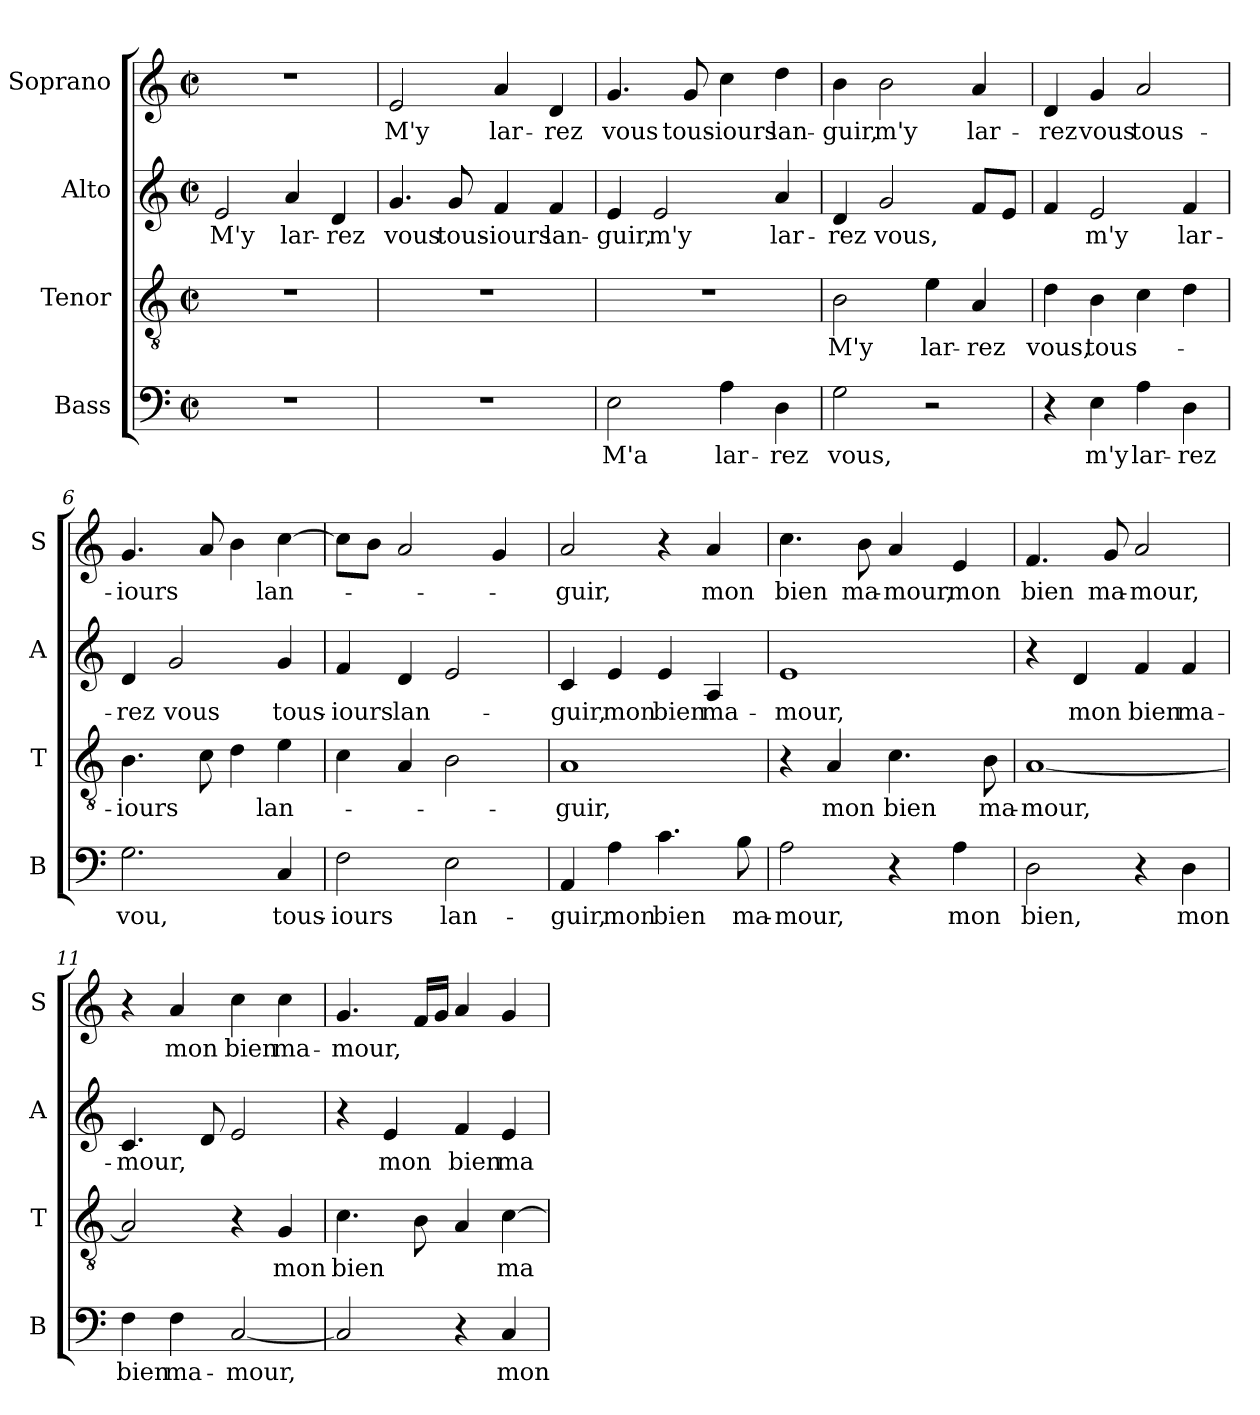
**kern	**text	**kern	**text	**kern	**text	**kern	**text
*part4	*part4	*part3	*part3	*part2	*part2	*part1	*part1
*staff4	*staff4	*staff3	*staff3	*staff2	*staff2	*staff1	*staff1
*I"Bass	*	*I"Tenor	*	*I"Alto	*	*I"Soprano	*
*I'B	*	*I'T	*	*I'A	*	*I'S	*
*clefF4	*	*clefGv2	*	*clefG2	*	*clefG2	*
*k[]	*	*k[]	*	*k[]	*	*k[]	*
*C:	*	*C:	*	*C:	*	*C:	*
*M2/2	*	*M2/2	*	*M2/2	*	*M2/2	*
*met(c|)	*	*met(c|)	*	*met(c|)	*	*met(c|)	*
=1	=1	=1	=1	=1	=1	=1	=1
!	!	!	!	!	!LO:LY:b	!	!
1r	.	1r	.	2e/	M'y	1r	.
!	!	!	!	!	!LO:LY:b	!	!
.	.	.	.	4a/	lar-	.	.
!	!	!	!	!	!LO:LY:b	!	!
.	.	.	.	4d/	-rez	.	.
=2	=2	=2	=2	=2	=2	=2	=2
!	!	!	!	!	!LO:LY:b	!	!LO:LY:b
1r	.	1r	.	4.g/	vous	2e/	M'y
!	!	!	!	!	!LO:LY:b	!	!
.	.	.	.	8g/	tous-	.	.
!	!	!	!	!	!LO:LY:b	!	!LO:LY:b
.	.	.	.	4f/	-iours	4a/	lar-
!	!	!	!	!	!LO:LY:b	!	!LO:LY:b
.	.	.	.	4f/	lan-	4d/	-rez
=3	=3	=3	=3	=3	=3	=3	=3
!	!LO:LY:b	!	!	!	!LO:LY:b	!	!LO:LY:b
2E\	M'a	1r	.	4e/	-guir,	4.g/	vous
!	!	!	!	!	!LO:LY:b	!	!
.	.	.	.	2e/	m'y	.	.
!	!	!	!	!	!	!	!LO:LY:b
.	.	.	.	.	.	8g/	tous-
!	!LO:LY:b	!	!	!	!	!	!LO:LY:b
4A\	lar-	.	.	.	.	4cc\	-iours
!	!LO:LY:b	!	!	!	!LO:LY:b	!	!LO:LY:b
4D\	-rez	.	.	4a/	lar-	4dd\	lan-
=4	=4	=4	=4	=4	=4	=4	=4
!	!LO:LY:b	!	!LO:LY:b	!	!LO:LY:b	!	!LO:LY:b
2G\	vous,	2B\	M'y	4d/	-rez	4b\	-guir,
!	!	!	!	!	!LO:LY:b	!	!LO:LY:b
.	.	.	.	2g/	vous,	2b\	m'y
!	!	!	!LO:LY:b	!	!	!	!
2r	.	4e\	lar-	.	.	.	.
!	!	!	!LO:LY:b	!	!	!	!LO:LY:b
.	.	4A/	-rez	8f/L	.	4a/	lar-
.	.	.	.	8e/J	.	.	.
=5	=5	=5	=5	=5	=5	=5	=5
!	!	!	!LO:LY:b	!	!	!	!LO:LY:b
4r	.	4d\	vous,	4f/	.	4d/	-rez
!	!LO:LY:b	!	!LO:LY:b	!	!LO:LY:b	!	!LO:LY:b
4E\	m'y	4B\	tous-	2e/	m'y	4g/	vous
!	!LO:LY:b	!	!	!	!	!	!LO:LY:b
4A\	lar-	4c\	.	.	.	2a/	tous-
!	!LO:LY:b	!	!	!	!LO:LY:b	!	!
4D\	-rez	4d\	.	4f/	lar-	.	.
!!LO:LB:g=z
=6	=6	=6	=6	=6	=6	=6	=6
!	!LO:LY:b	!	!LO:LY:b	!	!LO:LY:b	!	!LO:LY:b
2.G\	vou,	4.B\	-iours	4d/	-rez	4.g/	-iours
!	!	!	!	!	!LO:LY:b	!	!
.	.	.	.	2g/	vous	.	.
.	.	8c\	.	.	.	8a/	.
.	.	4d\	.	.	.	4b\	.
!	!LO:LY:b	!	!LO:LY:b	!	!LO:LY:b	!	!LO:LY:b
4C/	tous-	4e\	lan-	4g/	tous-	[4cc\	lan-
=7	=7	=7	=7	=7	=7	=7	=7
!	!LO:LY:b	!	!	!	!LO:LY:b	!	!
2F\	-iours	4c\	.	4f/	-iours	8cc\L]	.
.	.	.	.	.	.	8b\J	.
!	!	!	!	!	!LO:LY:b	!	!
.	.	4A/	.	4d/	lan-	2a/	.
!	!LO:LY:b	!	!	!	!	!	!
2E\	lan-	2B\	.	2e/	.	.	.
.	.	.	.	.	.	4g/	.
=8	=8	=8	=8	=8	=8	=8	=8
!	!LO:LY:b	!	!LO:LY:b	!	!LO:LY:b	!	!LO:LY:b
4AA/	-guir,	1A	-guir,	4c/	-guir,	2a/	-guir,
!	!LO:LY:b	!	!	!	!LO:LY:b	!	!
4A\	mon	.	.	4e/	mon	.	.
!	!LO:LY:b	!	!	!	!LO:LY:b	!	!
4.c\	bien	.	.	4e/	bien	4r	.
!	!	!	!	!	!LO:LY:b	!	!LO:LY:b
.	.	.	.	4A/	ma-	4a/	mon
!	!LO:LY:b	!	!	!	!	!	!
8B\	ma-	.	.	.	.	.	.
=9	=9	=9	=9	=9	=9	=9	=9
!	!LO:LY:b	!	!	!	!LO:LY:b	!	!LO:LY:b
2A\	-mour,	4r	.	1e	-mour,	4.cc\	bien
!	!	!	!LO:LY:b	!	!	!	!
.	.	4A/	mon	.	.	.	.
!	!	!	!	!	!	!	!LO:LY:b
.	.	.	.	.	.	8b\	ma-
!	!	!	!LO:LY:b	!	!	!	!LO:LY:b
4r	.	4.c\	bien	.	.	4a/	-mour,
!	!LO:LY:b	!	!	!	!	!	!LO:LY:b
4A\	mon	.	.	.	.	4e/	mon
!	!	!	!LO:LY:b	!	!	!	!
.	.	8B\	ma-	.	.	.	.
=10	=10	=10	=10	=10	=10	=10	=10
!	!LO:LY:b	!	!LO:LY:b	!	!	!	!LO:LY:b
2D\	bien,	[1A	-mour,	4r	.	4.f/	bien
!	!	!	!	!	!LO:LY:b	!	!
.	.	.	.	4d/	mon	.	.
!	!	!	!	!	!	!	!LO:LY:b
.	.	.	.	.	.	8g/	ma-
!	!	!	!	!	!LO:LY:b	!	!LO:LY:b
4r	.	.	.	4f/	bien	2a/	-mour,
!	!LO:LY:b	!	!	!	!LO:LY:b	!	!
4D\	mon	.	.	4f/	ma-	.	.
!!LO:PB:g=z
=11	=11	=11	=11	=11	=11	=11	=11
!	!LO:LY:b	!	!	!	!LO:LY:b	!	!
4F\	bien	2A/]	.	4.c/	-mour,	4r	.
!	!LO:LY:b	!	!	!	!	!	!LO:LY:b
4F\	ma-	.	.	.	.	4a/	mon
.	.	.	.	8d/	.	.	.
!	!LO:LY:b	!	!	!	!	!	!LO:LY:b
[2C/	-mour,	4r	.	2e/	.	4cc\	bien
!	!	!	!LO:LY:b	!	!	!	!LO:LY:b
.	.	4G/	mon	.	.	4cc\	ma-
=12	=12	=12	=12	=12	=12	=12	=12
!	!	!	!LO:LY:b	!	!	!	!LO:LY:b
2C/]	.	4.c\	bien	4r	.	4.g/	-mour,
!	!	!	!	!	!LO:LY:b	!	!
.	.	.	.	4e/	mon	.	.
.	.	8B\	.	.	.	16f/LL	.
.	.	.	.	.	.	16g/JJ	.
!	!	!	!	!	!LO:LY:b	!	!
4r	.	4A/	.	4f/	bien	4a/	.
!	!LO:LY:b	!	!LO:LY:b	!	!LO:LY:b	!	!
4C/	mon	[4c\	ma-	4e/	ma-	4g/	.
=	=	=	=	=	=	=	=
*-	*-	*-	*-	*-	*-	*-	*-
